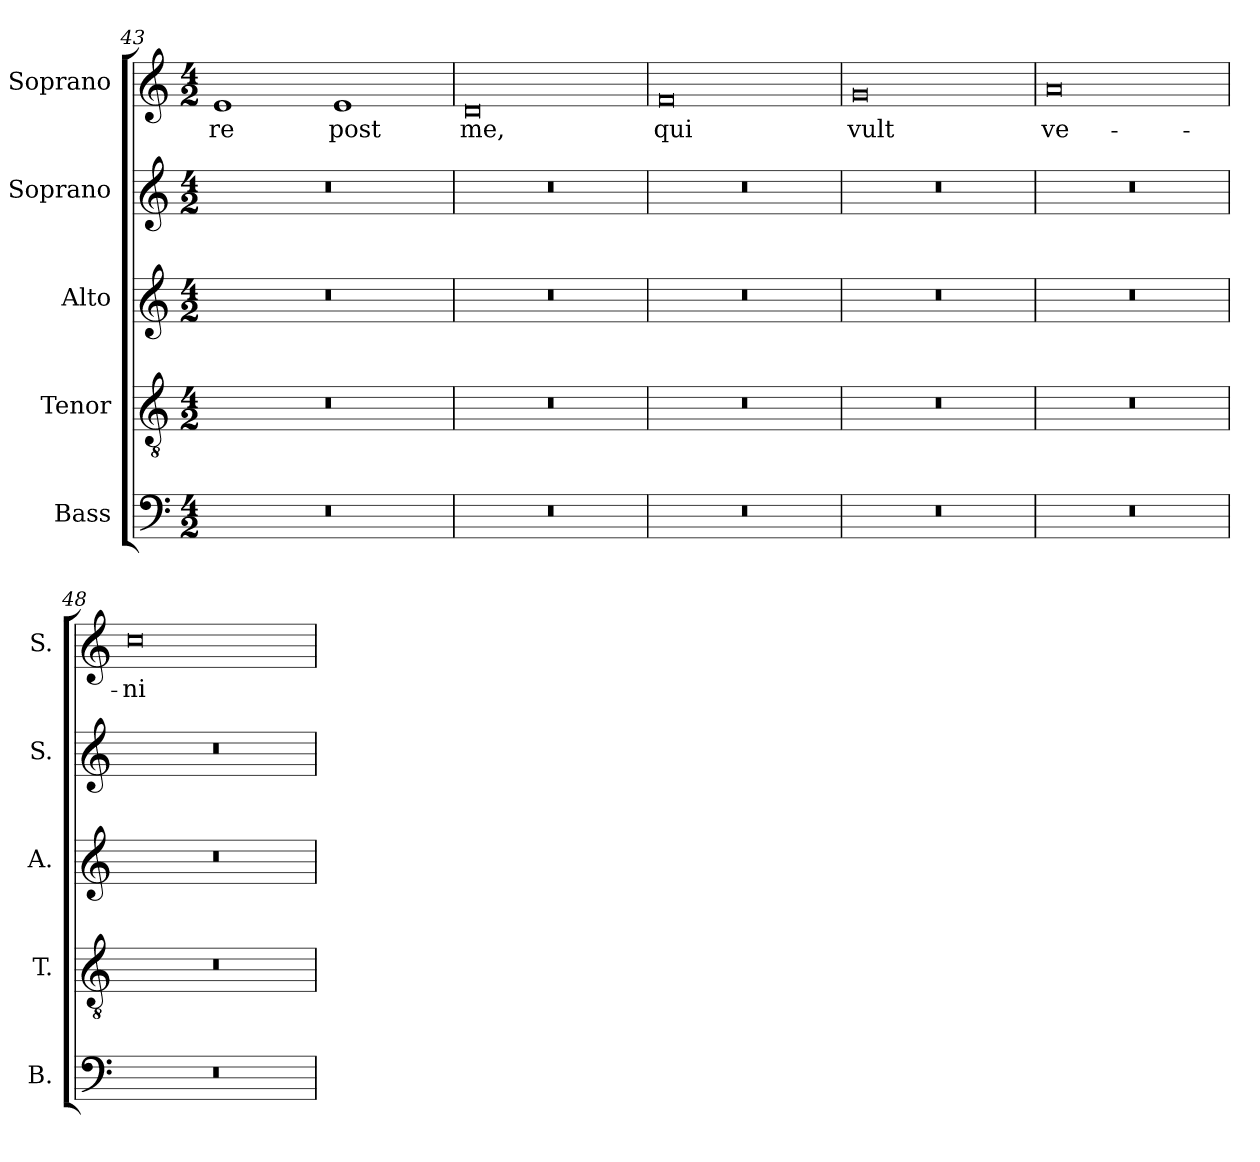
**kern	**kern	**kern	**kern	**kern	**text
*part5	*part4	*part3	*part2	*part1	*part1
*staff5	*staff4	*staff3	*staff2	*staff1	*staff1
*I"Bass	*I"Tenor	*I"Alto	*I"Soprano	*I"Soprano	*
*I'B.	*I'T.	*I'A.	*I'S.	*I'S.	*
*clefF4	*clefGv2	*clefG2	*clefG2	*clefG2	*
*	*ITrd7c12	*	*	*	*
*k[]	*k[]	*k[]	*k[]	*k[]	*
*C:	*C:	*C:	*C:	*C:	*
*M4/2	*M4/2	*M4/2	*M4/2	*M4/2	*
=43	=43	=43	=43	=43	=43
!LO:N:vis=1	!LO:N:vis=1	!LO:N:vis=1	!LO:N:vis=1	!	!
!	!	!	!	!	!LO:LY:b:color=#000000
0r	0r	0r	0r	1ei	-re
!	!	!	!	!	!LO:LY:b:color=#000000
.	.	.	.	1ei	post
=44	=44	=44	=44	=44	=44
!LO:N:vis=1	!LO:N:vis=1	!LO:N:vis=1	!LO:N:vis=1	!	!
!	!	!	!	!	!LO:LY:b:color=#000000
0r	0r	0r	0r	0di	me,
=45	=45	=45	=45	=45	=45
!LO:N:vis=1	!LO:N:vis=1	!LO:N:vis=1	!LO:N:vis=1	!	!
!	!	!	!	!	!LO:LY:b:color=#000000
0r	0r	0r	0r	0fi	qui
=46	=46	=46	=46	=46	=46
!LO:N:vis=1	!LO:N:vis=1	!LO:N:vis=1	!LO:N:vis=1	!	!
!	!	!	!	!	!LO:LY:b:color=#000000
0r	0r	0r	0r	0gi	vult
=47	=47	=47	=47	=47	=47
!LO:N:vis=1	!LO:N:vis=1	!LO:N:vis=1	!LO:N:vis=1	!	!
!	!	!	!	!	!LO:LY:b:color=#000000
0r	0r	0r	0r	0ai	ve-
=48	=48	=48	=48	=48	=48
!LO:N:vis=1	!LO:N:vis=1	!LO:N:vis=1	!LO:N:vis=1	!	!
!	!	!	!	!	!LO:LY:b:color=#000000
0r	0r	0r	0r	0cci	-ni-
=	=	=	=	=	=
*-	*-	*-	*-	*-	*-
